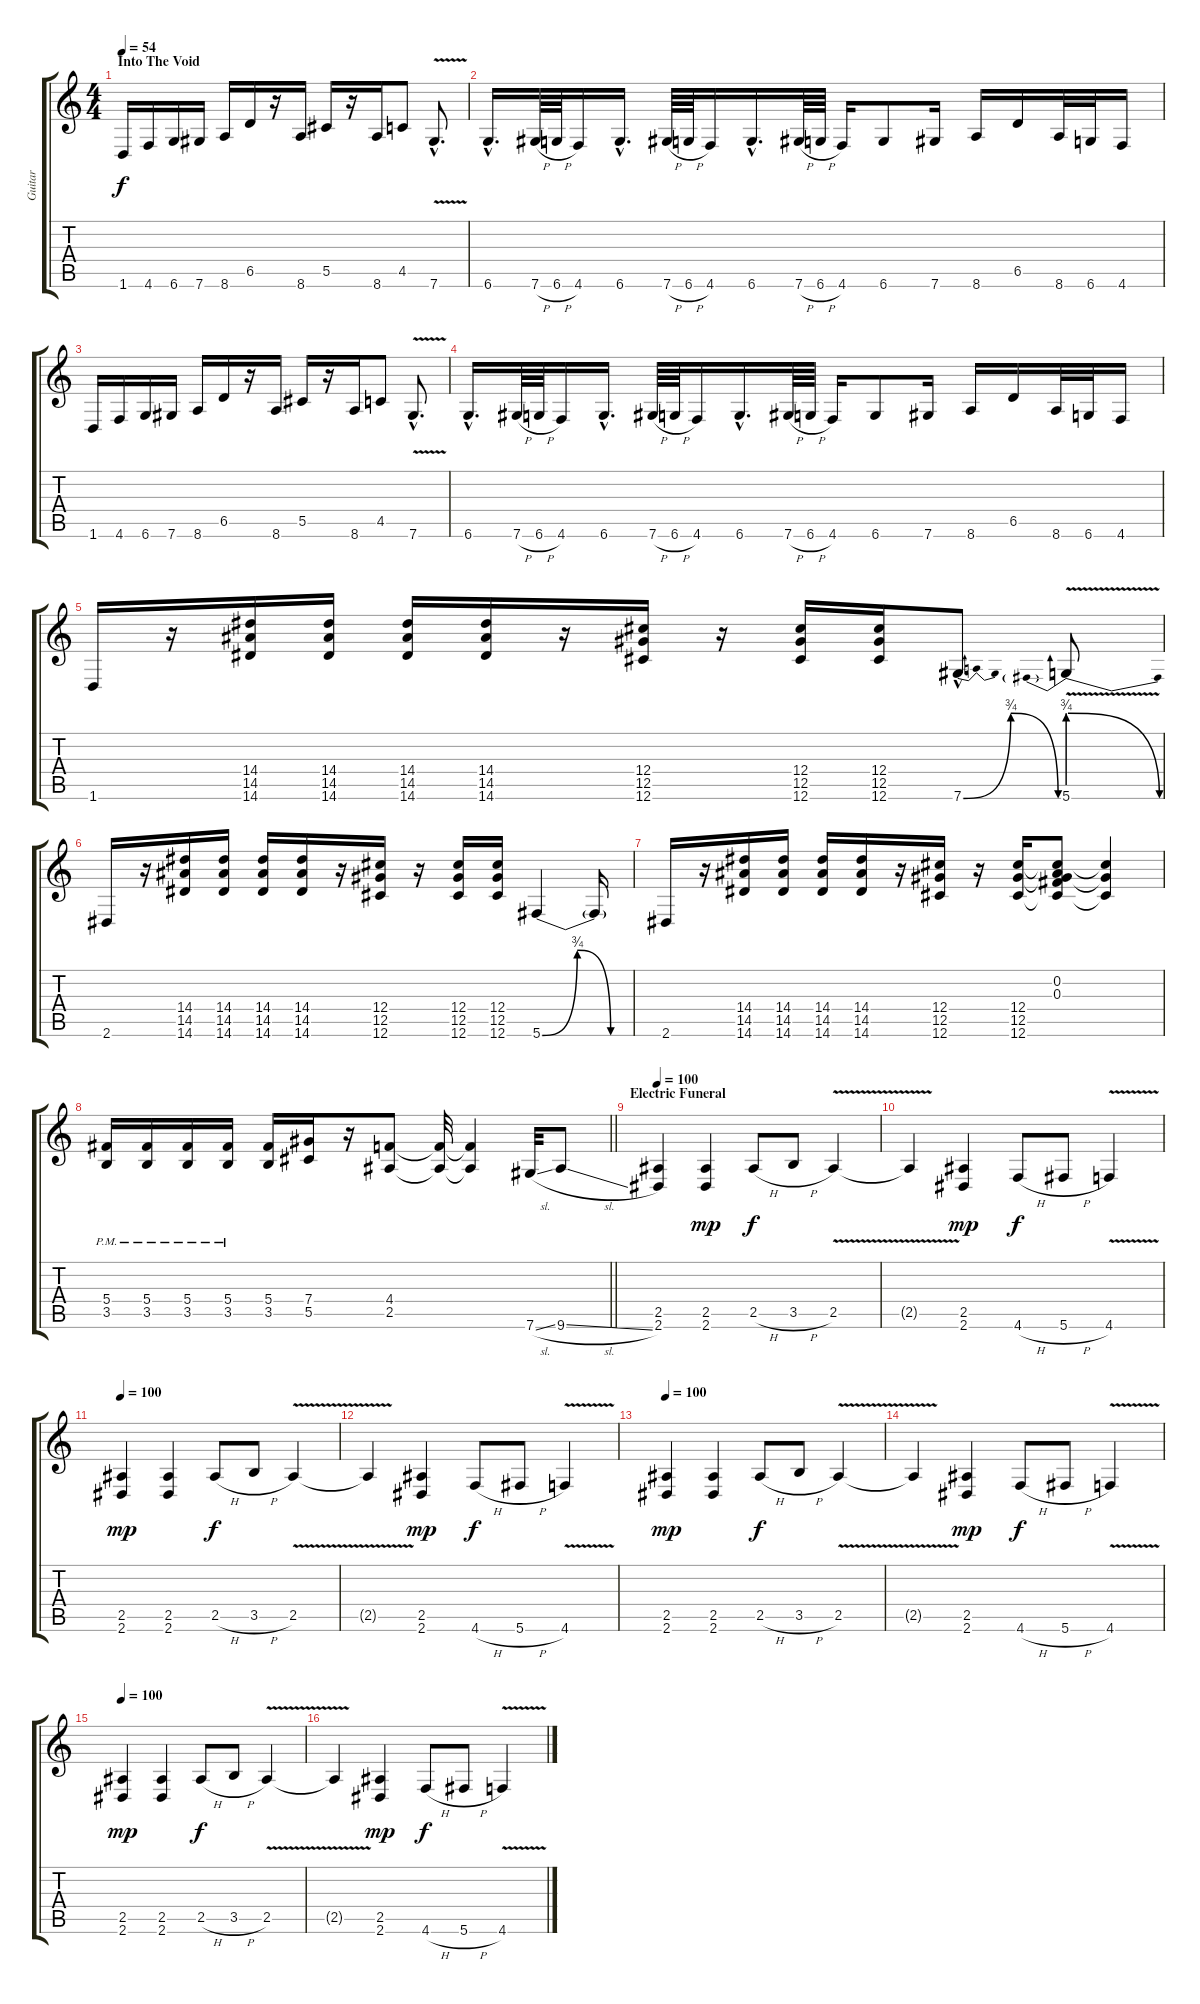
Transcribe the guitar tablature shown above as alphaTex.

\track ("Guitar" "Guitar") {instrument overdrivenguitar}
\staff {score tabs}
\tuning (Eb4 Bb3 Gb3 Db3 Ab2 Db2) {hide}
\ts (4 4)
\section ("" "Into The Void")
\tempo 54
\clef g2
\ks c
1.6.16{dy f} 4.6.16 6.6.16 7.6.16 8.6.16 6.5.16 r.16 8.6.16 5.5.16 r.16 8.6.16 4.5.8 7.6{v hac}.8{d} |
6.6{hac}.16{d} 7.6{h}.64 6.6{h}.64 4.6.16 6.6{hac}.16{d} 7.6{h}.64 6.6{h}.64 4.6.16 6.6{hac}.16{d} 7.6{h}.64 6.6{h}.64 4.6.16 6.6.8 7.6.16 8.6.16 6.5.16 8.6.32 6.6.32 4.6.16 |
1.6.16 4.6.16 6.6.16 7.6.16 8.6.16 6.5.16 r.16 8.6.16 5.5.16 r.16 8.6.16 4.5.8 7.6{v hac}.8{d} |
6.6{hac}.16{d} 7.6{h}.64 6.6{h}.64 4.6.16 6.6{hac}.16{d} 7.6{h}.64 6.6{h}.64 4.6.16 6.6{hac}.16{d} 7.6{h}.64 6.6{h}.64 4.6.16 6.6.8 7.6.16 8.6.16 6.5.16 8.6.32 6.6.32 4.6.16 |
1.6.16 r.16 (14.4 14.5 14.6).16 (14.4 14.5 14.6).16 (14.4 14.5 14.6).16 (14.4 14.5 14.6).16 r.16 (12.4 12.5 12.6).16 r.16 (12.4 12.5 12.6).16 (12.4 12.5 12.6).16 7.6{be (bendrelease 0 0 23 3 50 3 60 0) hac}.8{d} 5.6{be (prebendrelease 0 3 60 0) v}.8 |
2.6.16 r.16 (14.4 14.5 14.6).16 (14.4 14.5 14.6).16 (14.4 14.5 14.6).16 (14.4 14.5 14.6).16 r.16 (12.4 12.5 12.6).16 r.16 (12.4 12.5 12.6).16 (12.4 12.5 12.6).16 5.6{be (custom 0 0 23 3 45 0 60 0)}.4 5.6{t}.16 |
2.6.16 r.16 (14.4 14.5 14.6).16 (14.4 14.5 14.6).16 (14.4 14.5 14.6).16 (14.4 14.5 14.6).16 r.16 (12.4 12.5 12.6).16 r.16 (12.4 12.5 12.6).16 (0.2 0.3 12.4{t} 12.5{t} 12.6{t}).8 (12.4{t} 12.5{t} 12.6{t}).4 |
\barLineRight lightlight
(5.4 3.5{pm}).16 (5.4 3.5{pm}).16 (5.4 3.5{pm}).16 (5.4 3.5{pm}).16 (5.4 3.5).16 (7.4 5.5).16 r.16 (4.4 2.5).8 (4.4{t} 2.5{t}).32 (4.4{t} 2.5{t}).4 7.6{sl}.32 9.6{sl}.8 |
\section ("" "Electric Funeral")
\tempo 100
(2.5 2.6).4 (2.5 2.6).4{dy mp} 2.5{h}.8{dy f} 3.5{h}.8 2.5{v}.4 |
2.5{t}.4 (2.5 2.6).4{dy mp} 4.6{h}.8{dy f} 5.6{h}.8 4.6{v}.4 |
\tempo 100
(2.5 2.6).4{dy mp} (2.5 2.6).4 2.5{h}.8{dy f} 3.5{h}.8 2.5{v}.4 |
2.5{t}.4 (2.5 2.6).4{dy mp} 4.6{h}.8{dy f} 5.6{h}.8 4.6{v}.4 |
\tempo 100
(2.5 2.6).4{dy mp} (2.5 2.6).4 2.5{h}.8{dy f} 3.5{h}.8 2.5{v}.4 |
2.5{t}.4 (2.5 2.6).4{dy mp} 4.6{h}.8{dy f} 5.6{h}.8 4.6{v}.4 |
\tempo 100
(2.5 2.6).4{dy mp} (2.5 2.6).4 2.5{h}.8{dy f} 3.5{h}.8 2.5{v}.4 |
2.5{t}.4 (2.5 2.6).4{dy mp} 4.6{h}.8{dy f} 5.6{h}.8 4.6{v}.4
